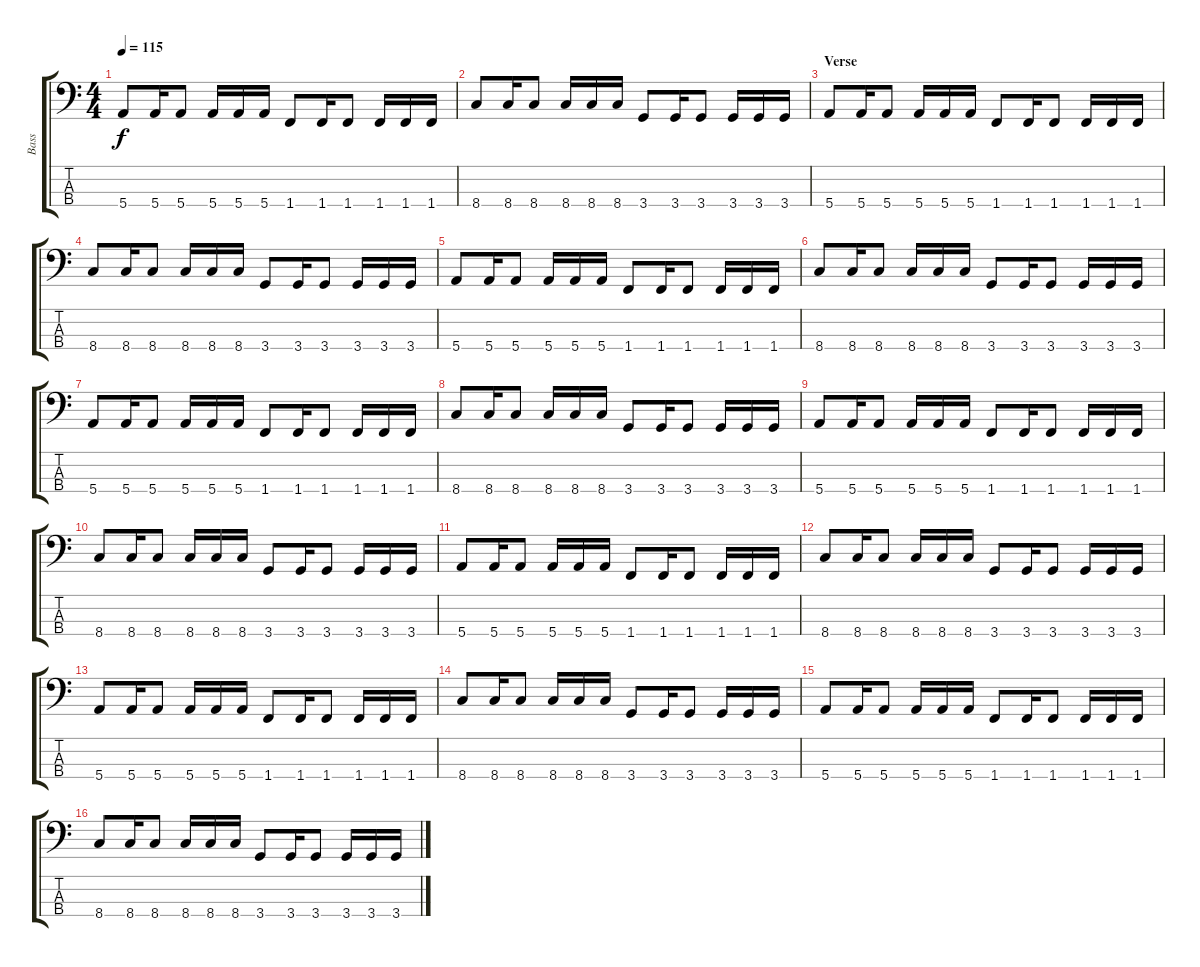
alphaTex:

\track ("Bass" "Bass") {instrument electricbasspick}
\staff {score tabs}
\tuning (G2 D2 A1 E1) {hide}
\ts (4 4)
\tempo 115
\clef f4
\ks c
5.4.8{dy f} 5.4.16 5.4.8 5.4.16 5.4.16 5.4.16 1.4.8 1.4.16 1.4.8 1.4.16 1.4.16 1.4.16 |
8.4.8 8.4.16 8.4.8 8.4.16 8.4.16 8.4.16 3.4.8 3.4.16 3.4.8 3.4.16 3.4.16 3.4.16 |
\section ("" "Verse")
5.4.8 5.4.16 5.4.8 5.4.16 5.4.16 5.4.16 1.4.8 1.4.16 1.4.8 1.4.16 1.4.16 1.4.16 |
8.4.8 8.4.16 8.4.8 8.4.16 8.4.16 8.4.16 3.4.8 3.4.16 3.4.8 3.4.16 3.4.16 3.4.16 |
5.4.8 5.4.16 5.4.8 5.4.16 5.4.16 5.4.16 1.4.8 1.4.16 1.4.8 1.4.16 1.4.16 1.4.16 |
8.4.8 8.4.16 8.4.8 8.4.16 8.4.16 8.4.16 3.4.8 3.4.16 3.4.8 3.4.16 3.4.16 3.4.16 |
5.4.8 5.4.16 5.4.8 5.4.16 5.4.16 5.4.16 1.4.8 1.4.16 1.4.8 1.4.16 1.4.16 1.4.16 |
8.4.8 8.4.16 8.4.8 8.4.16 8.4.16 8.4.16 3.4.8 3.4.16 3.4.8 3.4.16 3.4.16 3.4.16 |
5.4.8 5.4.16 5.4.8 5.4.16 5.4.16 5.4.16 1.4.8 1.4.16 1.4.8 1.4.16 1.4.16 1.4.16 |
8.4.8 8.4.16 8.4.8 8.4.16 8.4.16 8.4.16 3.4.8 3.4.16 3.4.8 3.4.16 3.4.16 3.4.16 |
5.4.8 5.4.16 5.4.8 5.4.16 5.4.16 5.4.16 1.4.8 1.4.16 1.4.8 1.4.16 1.4.16 1.4.16 |
8.4.8 8.4.16 8.4.8 8.4.16 8.4.16 8.4.16 3.4.8 3.4.16 3.4.8 3.4.16 3.4.16 3.4.16 |
5.4.8 5.4.16 5.4.8 5.4.16 5.4.16 5.4.16 1.4.8 1.4.16 1.4.8 1.4.16 1.4.16 1.4.16 |
8.4.8 8.4.16 8.4.8 8.4.16 8.4.16 8.4.16 3.4.8 3.4.16 3.4.8 3.4.16 3.4.16 3.4.16 |
5.4.8 5.4.16 5.4.8 5.4.16 5.4.16 5.4.16 1.4.8 1.4.16 1.4.8 1.4.16 1.4.16 1.4.16 |
8.4.8 8.4.16 8.4.8 8.4.16 8.4.16 8.4.16 3.4.8 3.4.16 3.4.8 3.4.16 3.4.16 3.4.16
